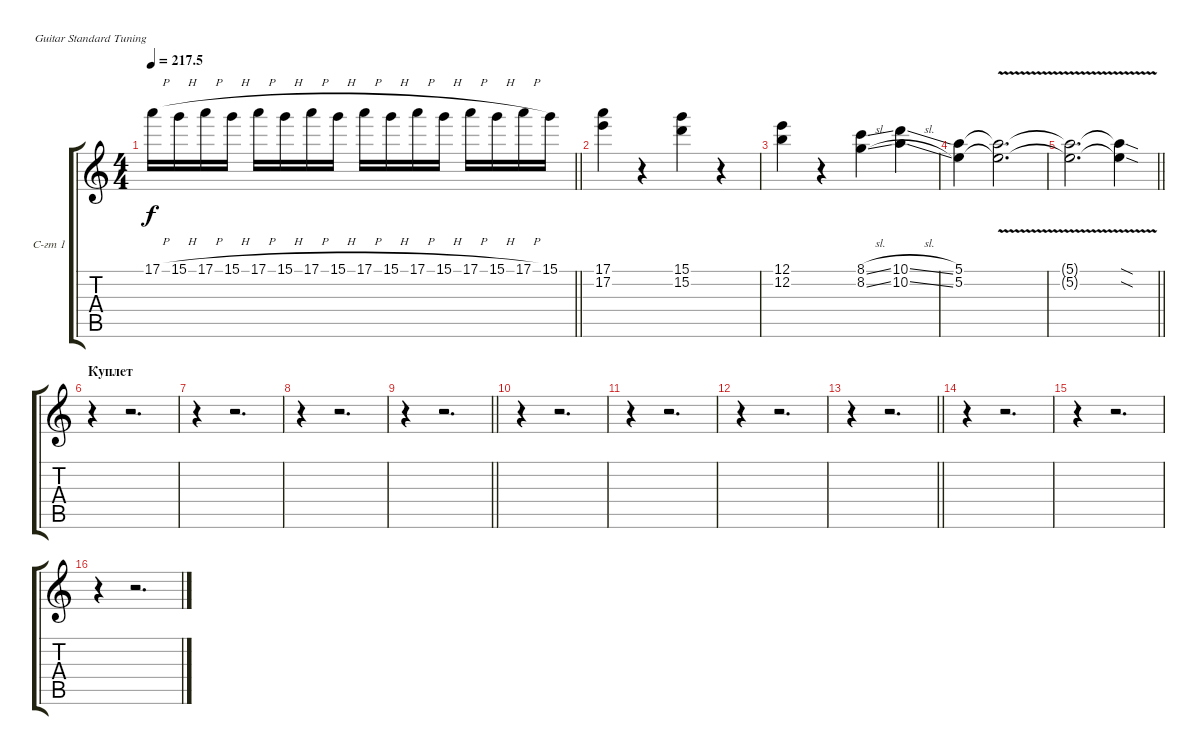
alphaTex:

\bracketExtendMode groupsimilarinstruments
\firstSystemTrackNameOrientation horizontal
\otherSystemsTrackNameOrientation horizontal
\track ("Гитара I" "С-гт 1") {instrument distortionguitar}
\staff {score tabs}
\tuning (E4 B3 G3 D3 A2 E2)
\ts (4 4)
\tempo
217.5
\accidentals auto
\clef g2
\ottava regular
\simile none
\barLineRight lightlight
\ks c
17.1{h}.16{dy f} 15.1{h}.16 17.1{h}.16 15.1{h}.16 17.1{h}.16 15.1{h}.16 17.1{h}.16 15.1{h}.16 17.1{h}.16 15.1{h}.16 17.1{h}.16 15.1{h}.16 17.1{h}.16 15.1{h}.16 17.1{h}.16 15.1.16 |
(17.1 17.2).4 r.4 (15.1 15.2).4 r.4 |
(12.1 12.2).4 r.4 (8.1{sl} 8.2{sl}).4 (10.1{sl} 10.2{sl}).4 |
(5.1 5.2).4 (5.1{v t} 5.2{v t}).2{d} |
\barLineRight lightlight
(5.1{v t} 5.2{v t}).2{d} (5.1{v sod t} 5.2{v sod t}).4 |
\section ("" "Куплет")
r.4 r.2{d} |
r.4 r.2{d} |
r.4 r.2{d} |
\barLineRight lightlight
r.4 r.2{d} |
r.4 r.2{d} |
r.4 r.2{d} |
r.4 r.2{d} |
\barLineRight lightlight
r.4 r.2{d} |
r.4 r.2{d} |
r.4 r.2{d} |
r.4 r.2{d}
